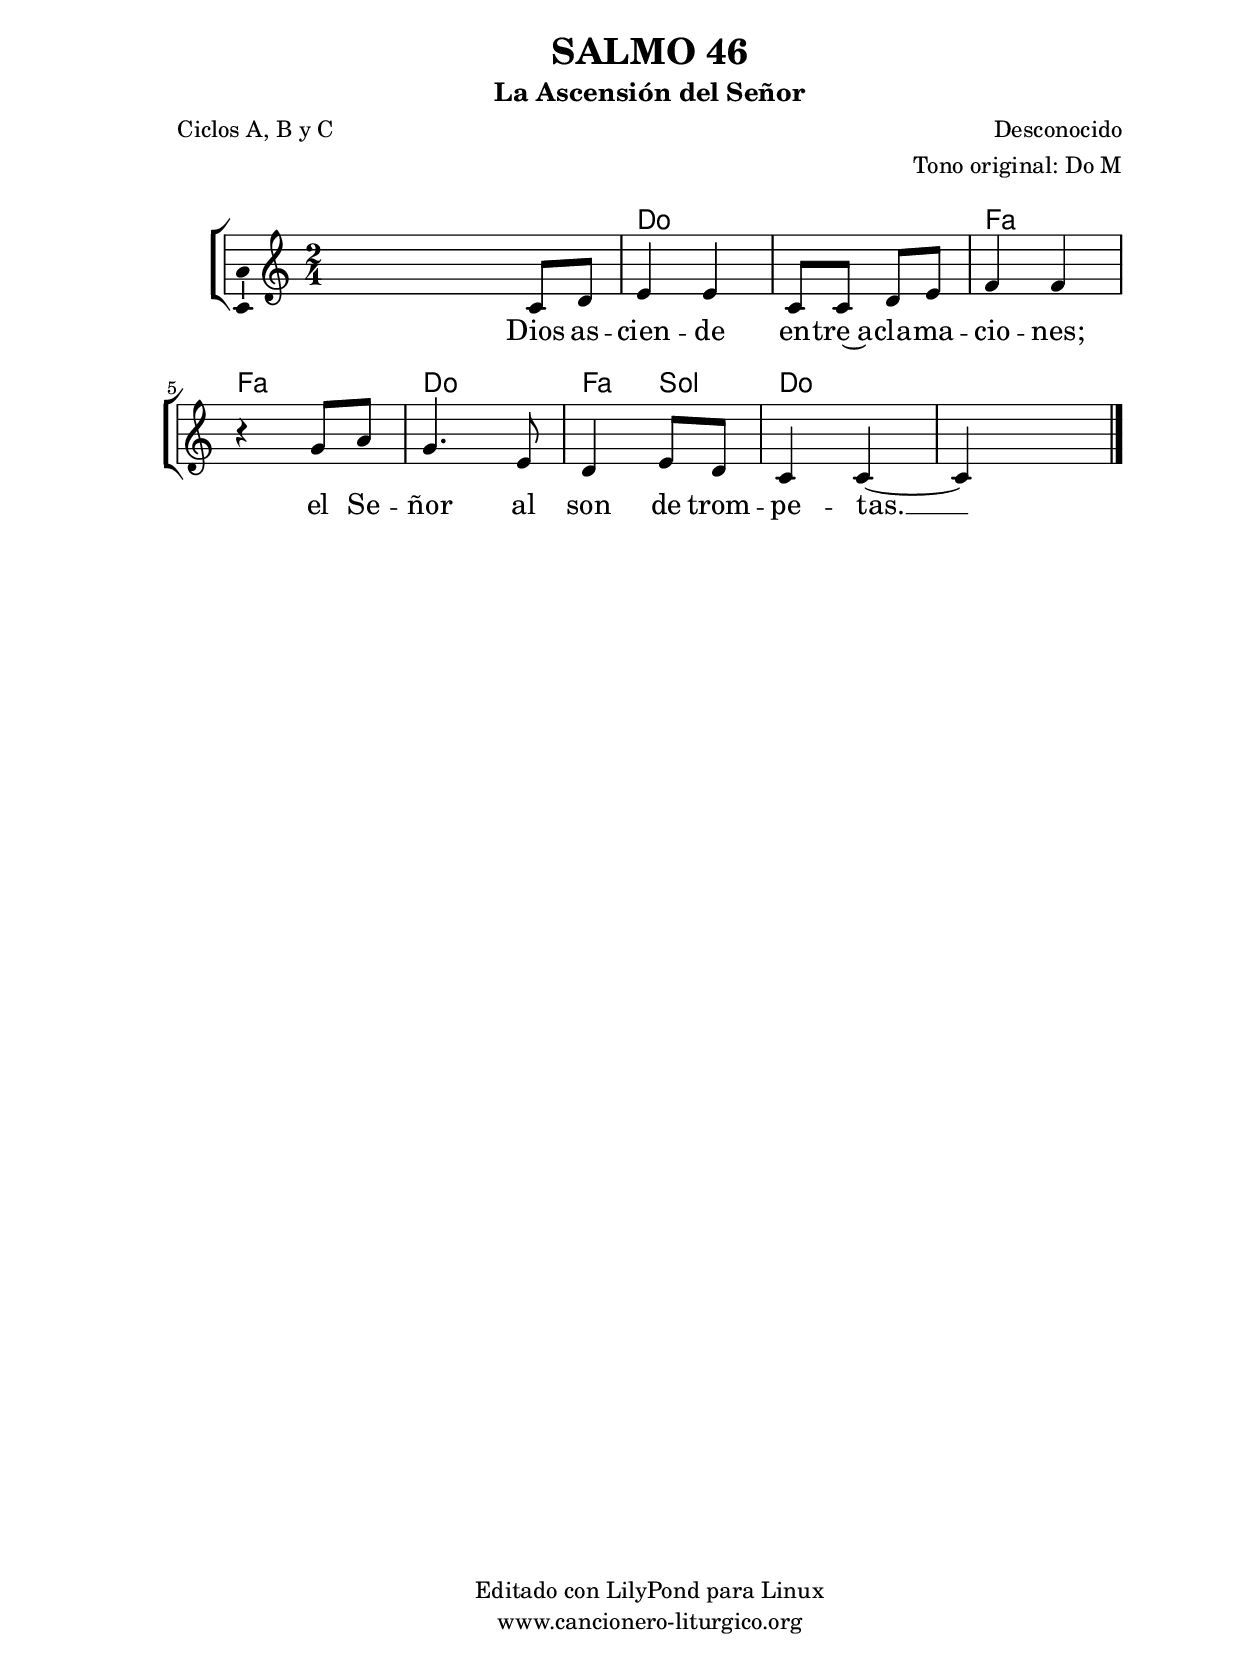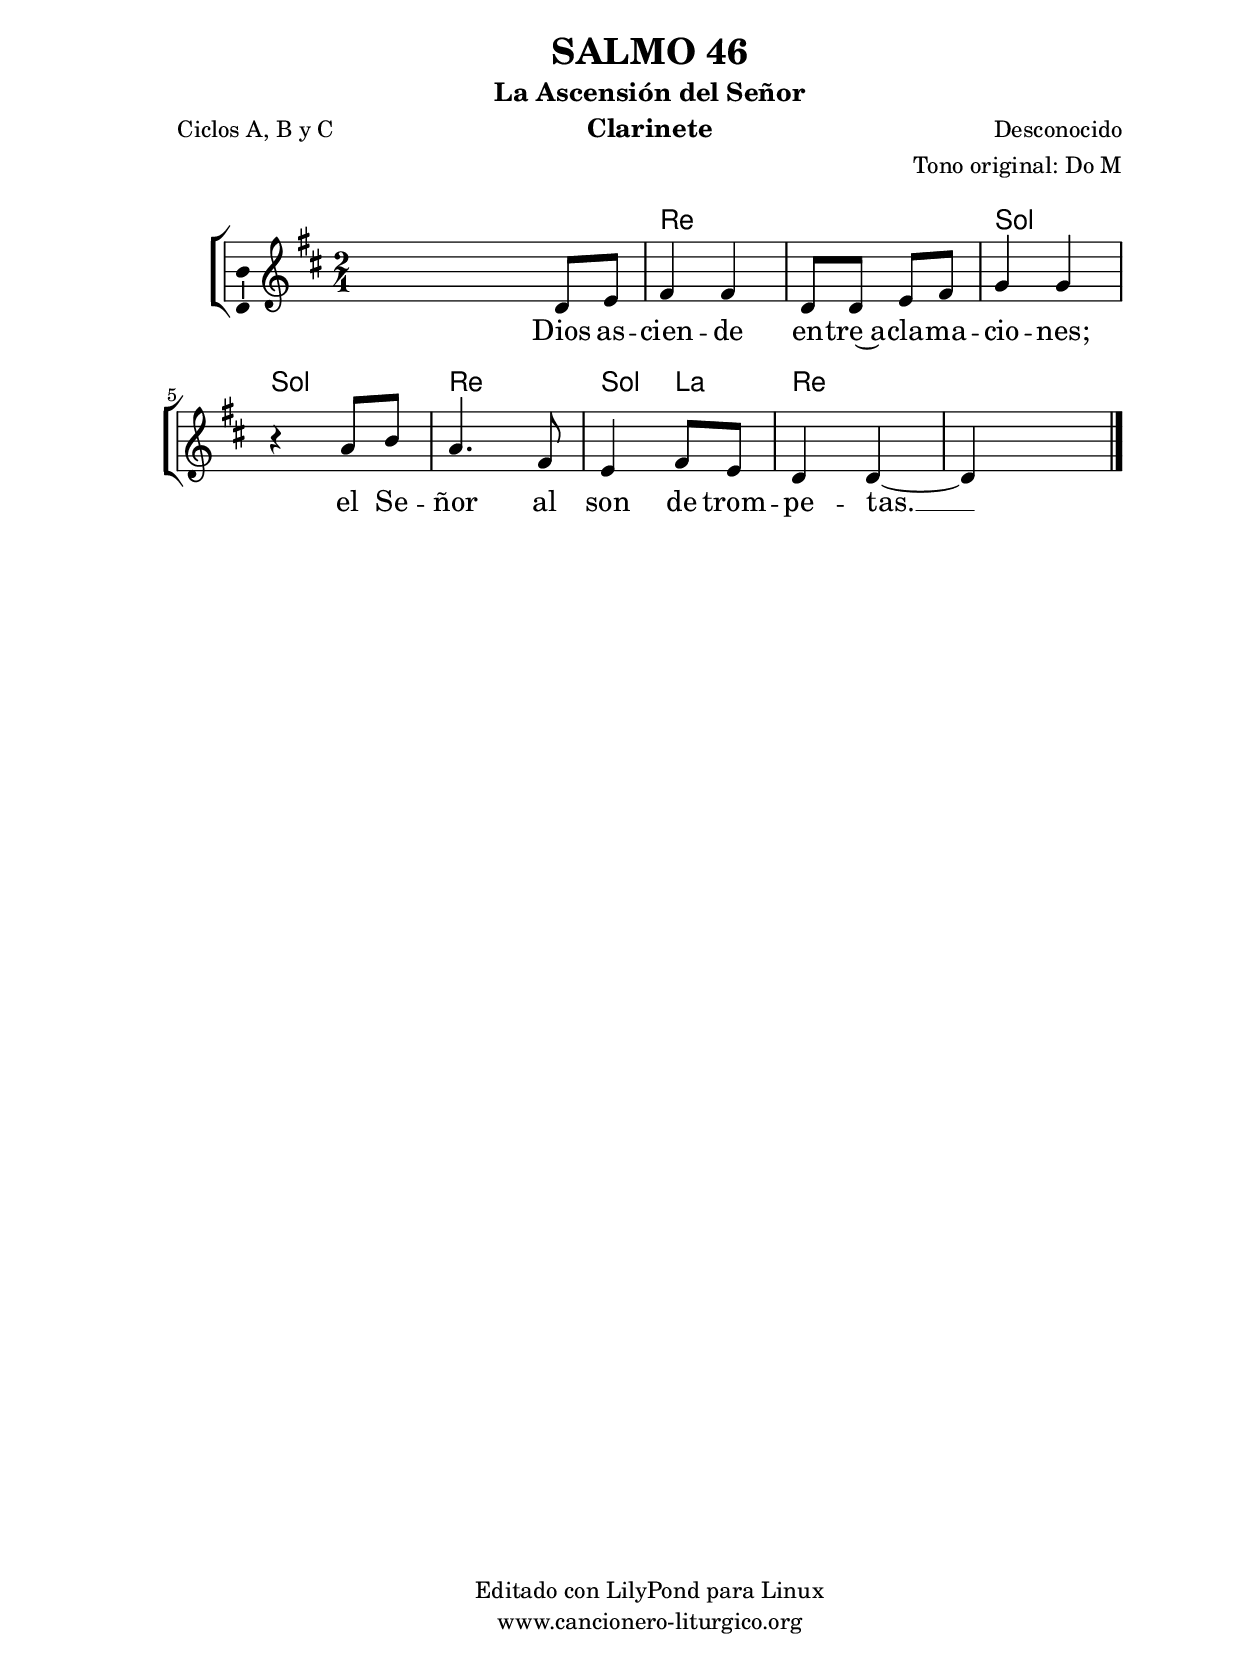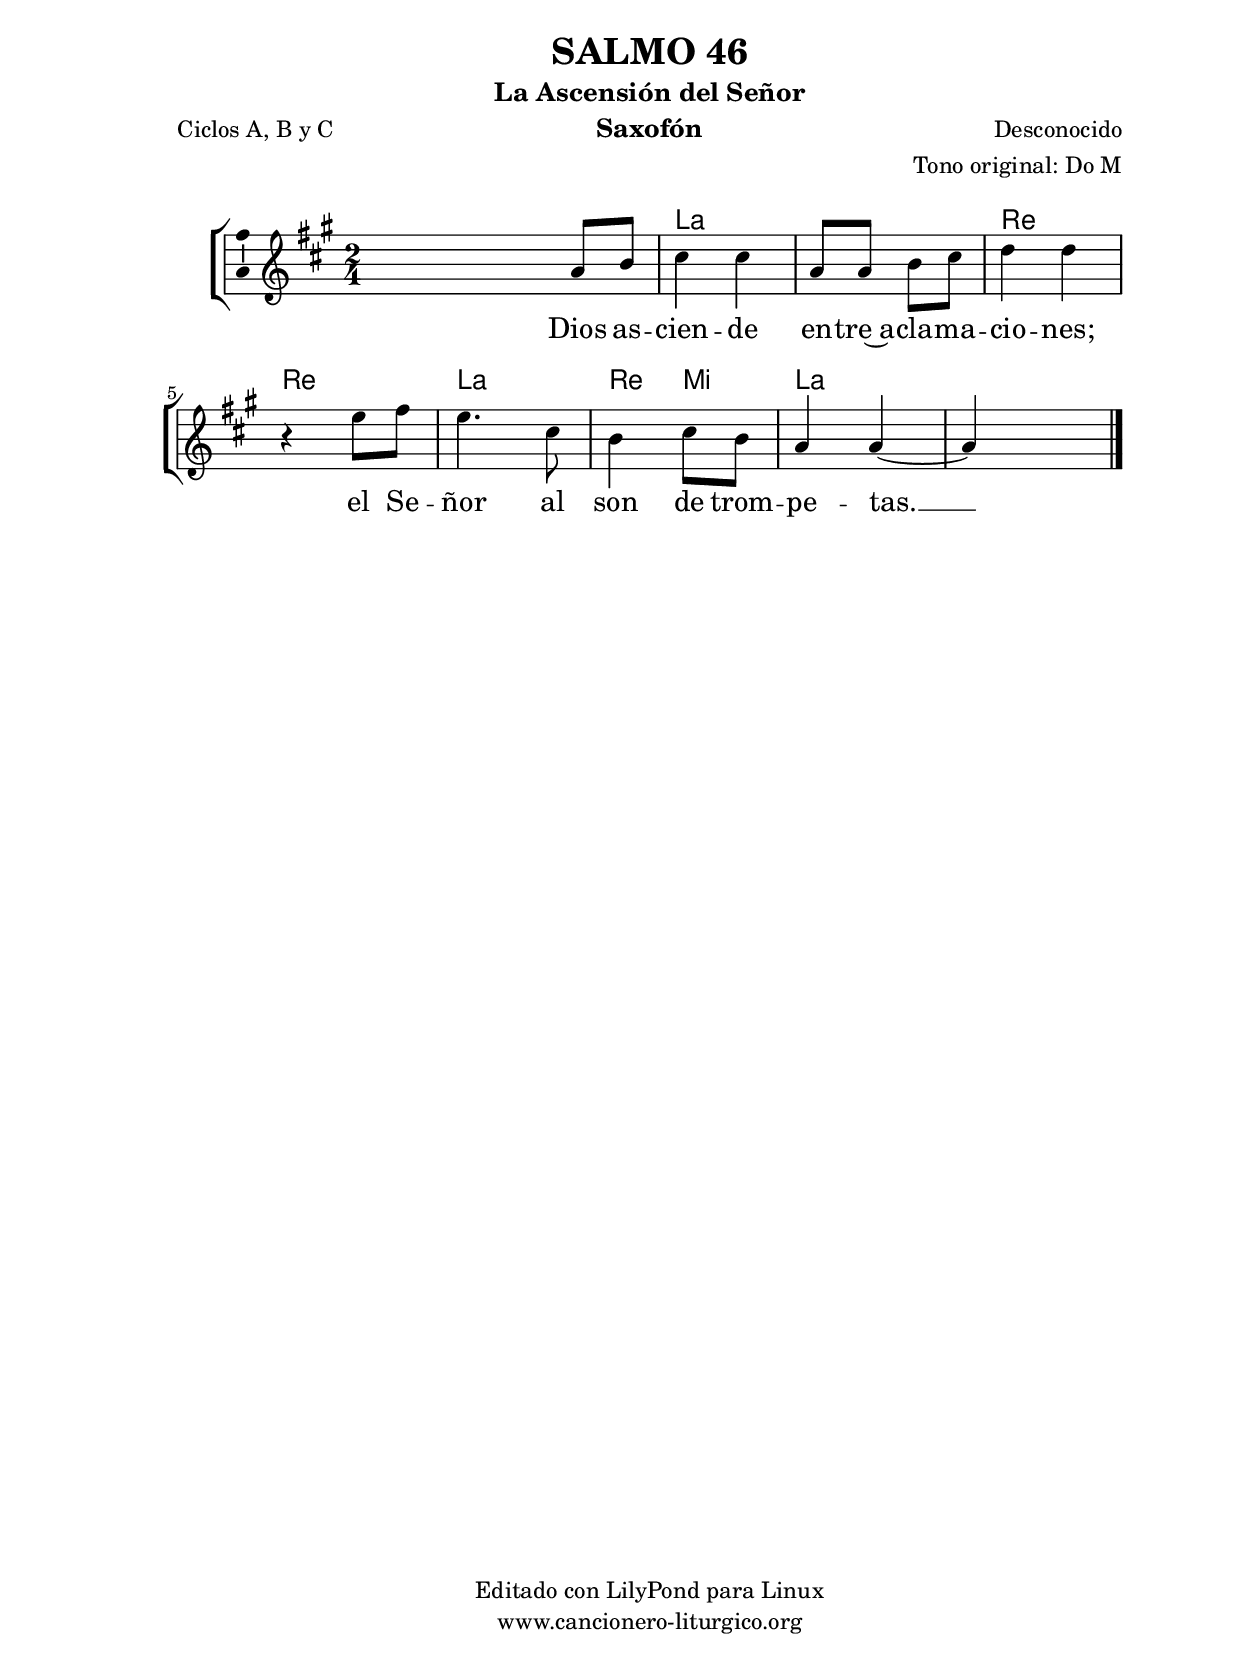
%
%para convertir .midi en .wav:
%timidity filename.midi -Ow -o finename.wav
%
%
%Para convertir de .wav a .mp3:
%lame -h -m j filename.wav
%
%
%para escuchar el midi:
%timidity nombrefichero.midi
%


%versión de lilypond para la que se ha escrito esta partitura:
\version "2.16.0"

	%Tamaño papel
	#(set-default-paper-size "a4")
	%Tamaño partitura
	#(set-global-staff-size 20)
	%No responde al pulsar sobre una nota
	#(ly:set-option 'point-and-click #f)

%parámetros del encabezamiento:
\header {
	title = "SALMO 46"
	subtitle = "La Ascensión del Señor"
	composer = "Desconocido"
	poet = "Ciclos A, B y C"
	meter = ""
	arranger = "Tono original: Do M"
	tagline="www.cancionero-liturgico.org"
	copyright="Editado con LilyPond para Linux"
	tiempo = "Pascua"
	usos = "Salmo"
	letra = "Dios asciende entre aclamaciones; el Señor al son de trompetas."
	}

%parámetros asociados al papel:
\paper  {
	oddHeaderMarkup = \markup {\fill-line { \on-the-fly #not-first-page \fromproperty #'header:title \on-the-fly #not-first-page \fromproperty #'header:composer }}
	evenHeaderMarkup = \markup {\fill-line { \fromproperty #'header:composer \fromproperty #'header:title }}
	#(set-paper-size "a4")
	print-page-number = ##f
	first-page-number = 1
	print-first-page-number = ##f
%	head-separation = 3.0 \cm
	top-margin = 2.0 \cm
	bottom-margin = 0.5\cm
%%%	bottom-margin = -1.0\cm
	left-margin = 3.0 \cm
	line-width = 16.0 \cm 
	indent = 8\mm
	interscoreline = 2.\mm
	between-system-space = 15\mm
%	para que las partituras no llenen la hoja:
	ragged-bottom = ##t
%	idem para la última hoja:
	ragged-last-bottom = ##f
%	para que las partituras llenen el ancho del papel:
	ragged-last = ##f
	after-title-space = 2.5 \cm
%page-count=1
%system-count=8

	%Flexible Vertical Spacing
%	markup-markup-spacing =
%	#'((basic-distance . 15) (minimum-distance . 15) (padding . 3))
	markup-system-spacing =
	#'((basic-distance . 15) (minimum-distance . 15) (padding . 3))
	system-system-spacing =
	#'((basic-distance . 15) (minimum-distance . 15) (padding . 3))
	score-system-spacing =
	#'((basic-distance . 15) (minimum-distance . 15) (padding . 5))
%	top-system-spacing = % header
%	#'((basic-distance . 8) (minimum-distance . 0) (padding . 3))
%	top-markup-spacing =
%	#'((basic-distance . 20) (minimum-distance . 20) (padding . 3))
	last-bottom-spacing = % footer
	#'((basic-distance . 5) (minimum-distance . 5) (padding . 3))
%	score-markup-spacing =
%	#'((basic-distance . 16) (minimum-distance . 13) (padding . 3))

	}


%parámetros que afectan a toda la partitura:
global =  {
	%clave de sol (G):
	\clef G
	%armadura:
%	\transpose g f
	\key c \major
	\tempo 4=80
	\set Score.tempoHideNote = ##t
	}


acordes = {
	\italianChords
	\chordmode {
%	\transpose g f
{

s2
c2 c f f c f4 g c2

	}
	}
}

melodia = 
%	\transpose g f
{
	\relative c'{

\time 2/4
s4 c8 d
e4 e
c8 c d e
f4 f
r4 g8 a
g4. e8
d4 e8 d
c4 c~
c4 s4

	\bar "|."
	}
	}


texto = \lyricmode {
Dios as -- cien -- de en -- tre~a -- cla -- ma -- cio -- nes;
el Se -- ñor al son de trom -- pe -- tas. __
	}


acordesStaff = \context ChordNames = acordesStaff <<
	\set chordChanges = ##t
	\acordes
	>>


vozStaff = \context Voice = vozStaff
\with {\consists "Ambitus_engraver"}
<<
%	\set Staff.instrumentName = ""
%	\set Staff.shortInstrumentName = ""
%	\set Staff.midiInstrument = #"clarinet"
%	\set Staff.midiInstrument = #"cello"
%	\set Staff.midiInstrument = #"flute"
	\set Staff.midiInstrument = #"electric guitar (jazz)"
%	\set Staff.midiInstrument = #"english horn"
%	\set Staff.midiInstrument = #"violin"
%	\set Staff.midiInstrument = #"glockenspiel"
	\set Staff.midiMinimumVolume = #0.7
	\set Staff.midiMaximumVolume = #0.9
	\global
	\melodia
	>>


textoStaff = \context Lyrics = textoStaff <<
	\lyricsto vozStaff \texto
	>>

\book {
	\score {
		\context ChoirStaff {
			\override StaffGroup.SystemStartBracket #'collapse-height = #1
			\override Score.SystemStartBar #'collapse-height = #1
			<<
			\acordesStaff
			\vozStaff
			\textoStaff
			>>
			}
		\layout {
	    		\context {
				\Lyrics
				\override LyricText #'font-size = #2
				}
	   		 \context {
				\Score
				%fontSize = #3
				\override StaffSymbol #'staff-space = #(magstep +3)
				%\override Beam #'thickness = #0.55
				%\override SpacingSpanner #'spacing-increment = #1.0
				%\override Slur #'height-limit = #1.5
				}
			}
		}
	\score {
		\unfoldRepeats
		\context ChoirStaff {
			<<
			\acordesStaff
			\vozStaff
			>>
			}
		\midi {
	  		\context {
	  			\Score
				tempoWholesPerMinute = #(ly:make-moment 70 4)
				}
			}
		}
	}

%Partitura para clarinete
#(define output-suffix "C")
\book {
	\header{
		instrument = "Clarinete"
		}
	\score {
		\context ChoirStaff {
			\override StaffGroup.SystemStartBracket #'collapse-height = #1
			\override Score.SystemStartBar #'collapse-height = #1
\transpose c d
			<<
			\acordesStaff
			\vozStaff
			\textoStaff
			>>
			}
		\layout {
	    		\context {
				\Lyrics
				\override LyricText #'font-size = #2
				}
	   		 \context {
				\Score
				%fontSize = #3
				\override StaffSymbol #'staff-space = #(magstep +3)
				%\override Beam #'thickness = #0.55
				%\override SpacingSpanner #'spacing-increment = #1.0
				%\override Slur #'height-limit = #1.5
				}
			}
		}
	}

%Partitura para saxofón
#(define output-suffix "S")
\book {
	\header{
		instrument = "Saxofón"
		}
	\score {
		\context ChoirStaff {
			\override StaffGroup.SystemStartBracket #'collapse-height = #1
			\override Score.SystemStartBar #'collapse-height = #1
\transpose c a
			<<
			\acordesStaff
			\vozStaff
			\textoStaff
			>>
			}
		\layout {
	    		\context {
				\Lyrics
				\override LyricText #'font-size = #2
				}
	   		 \context {
				\Score
				%fontSize = #3
				\override StaffSymbol #'staff-space = #(magstep +3)
				%\override Beam #'thickness = #0.55
				%\override SpacingSpanner #'spacing-increment = #1.0
				%\override Slur #'height-limit = #1.5
				}
			}
		}
	}

